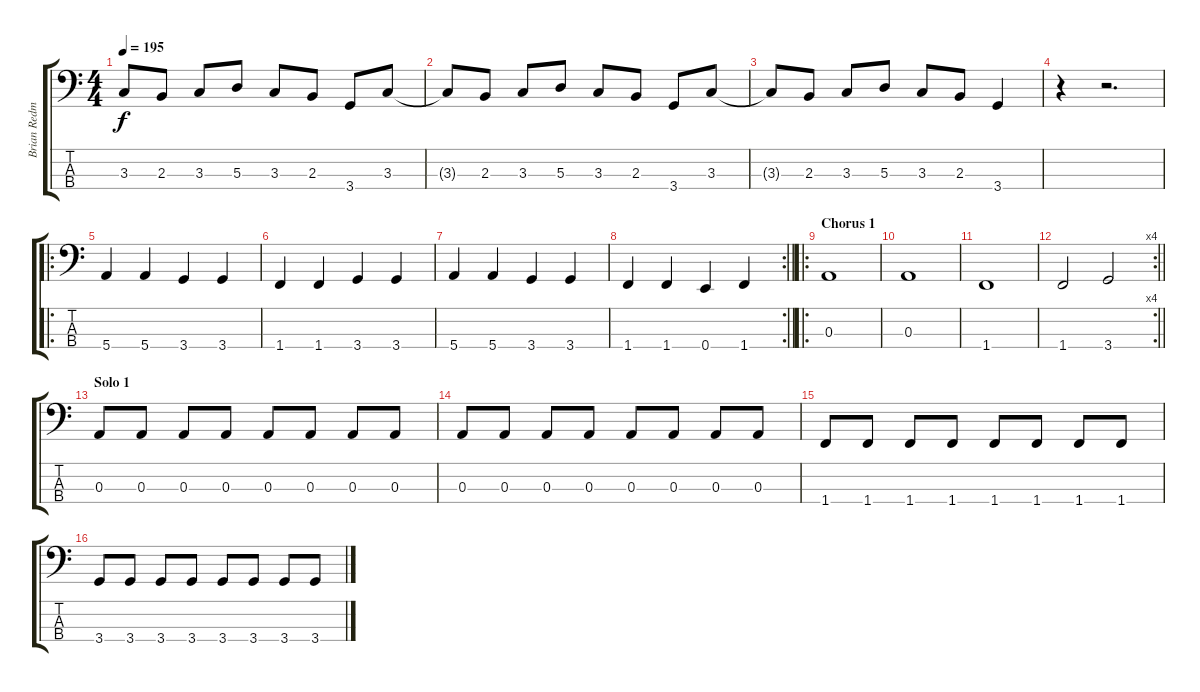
\track ("Brian Redman" "Brian Redm") {instrument electricbassfinger}
\staff {score tabs}
\tuning (G2 D2 A1 E1) {hide}
\ts (4 4)
\tempo 195
\clef f4
\ks c
3.3{t}.8{dy f} 2.3.8 3.3.8 5.3.8 3.3.8 2.3.8 3.4.8 3.3.8 |
3.3{t}.8 2.3.8 3.3.8 5.3.8 3.3.8 2.3.8 3.4.8 3.3.8 |
3.3{t}.8 2.3.8 3.3.8 5.3.8 3.3.8 2.3.8 3.4.4 |
r.4 r.2{d} |
\ro
5.4.4 5.4.4 3.4.4 3.4.4 |
1.4.4 1.4.4 3.4.4 3.4.4 |
5.4.4 5.4.4 3.4.4 3.4.4 |
\rc 2
\barLineRight lightlight
1.4.4 1.4.4 0.4.4 1.4.4 |
\ro
\section ("" "Chorus 1")
0.3.1 |
0.3.1 |
1.4.1 |
\rc 4
\barLineRight lightlight
1.4.2 3.4.2 |
\section ("" "Solo 1")
0.3.8 0.3.8 0.3.8 0.3.8 0.3.8 0.3.8 0.3.8 0.3.8 |
0.3.8 0.3.8 0.3.8 0.3.8 0.3.8 0.3.8 0.3.8 0.3.8 |
1.4.8 1.4.8 1.4.8 1.4.8 1.4.8 1.4.8 1.4.8 1.4.8 |
3.4.8 3.4.8 3.4.8 3.4.8 3.4.8 3.4.8 3.4.8 3.4.8
